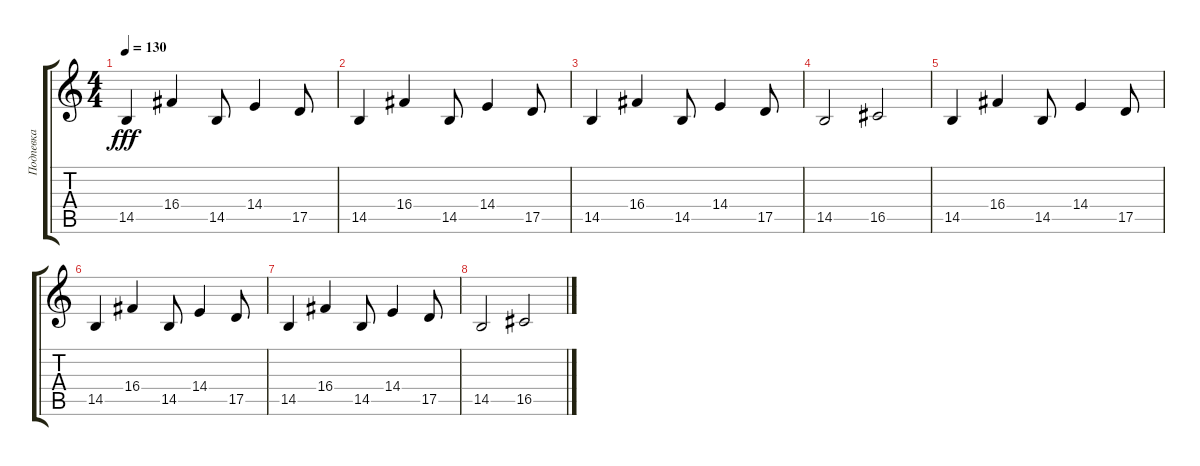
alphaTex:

\track ("Подпевка" "Подпевка") {instrument stringensemble1}
\staff {score tabs}
\tuning (E4 B3 G3 D3 A2 E2) {hide}
\ts (4 4)
\tempo 130
\clef g2
\ks c
14.5.4{dy fff} 16.4.4 14.5.8 14.4.4 17.5.8 |
14.5.4 16.4.4 14.5.8 14.4.4 17.5.8 |
14.5.4 16.4.4 14.5.8 14.4.4 17.5.8 |
14.5.2 16.5.2 |
14.5.4 16.4.4 14.5.8 14.4.4 17.5.8 |
14.5.4 16.4.4 14.5.8 14.4.4 17.5.8 |
14.5.4 16.4.4 14.5.8 14.4.4 17.5.8 |
14.5.2 16.5.2
